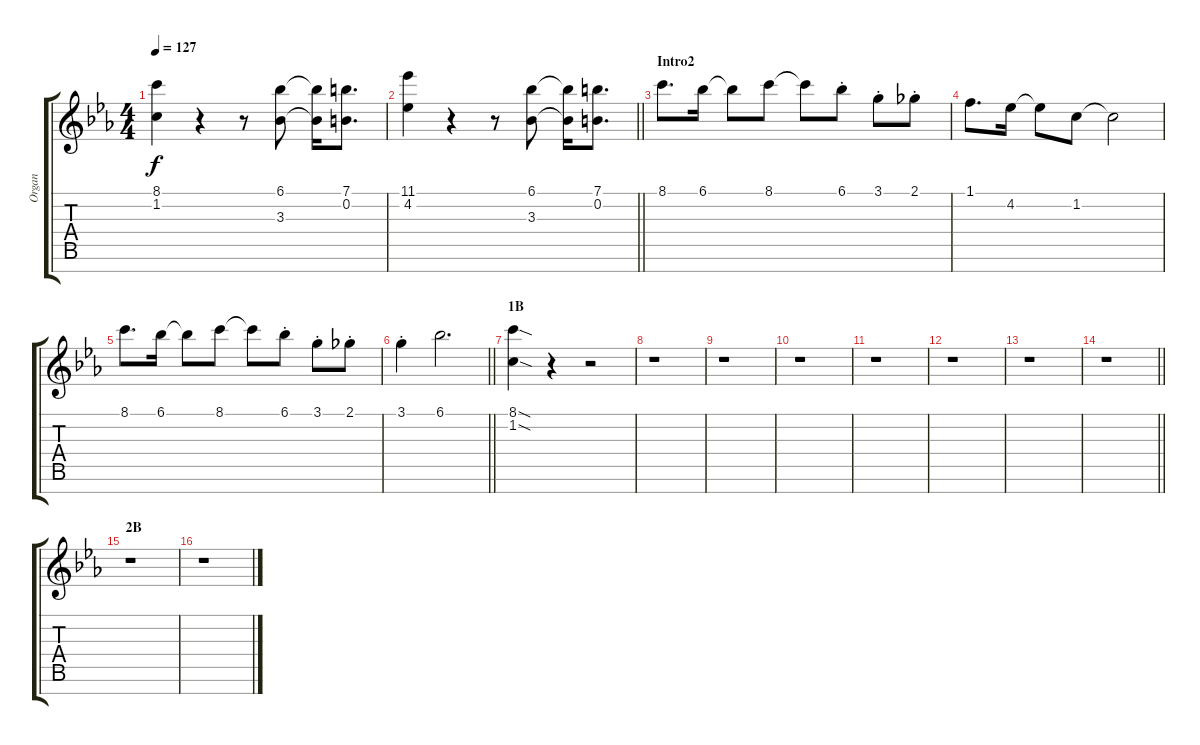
\track ("Organ" "Organ") {instrument rockorgan}
\staff {score tabs}
\tuning (E5 B4 G4 D4 A3 E3 B2) {hide}
\ts (4 4)
\tempo 127
\clef g2
\ks eb
(8.1 1.2).4{dy f} r.4 r.8 (6.1 3.3).8 (6.1{t} 3.3{t}).16 (7.1 0.2).8{d} |
\barLineRight lightlight
(11.1 4.2).4 r.4 r.8 (6.1 3.3).8 (6.1{t} 3.3{t}).16 (7.1 0.2).8{d} |
\section ("" "Intro2")
8.1.8{d} 6.1.16 6.1{t}.8 8.1.8 8.1{t}.8 6.1{st}.8 3.1{st}.8 2.1{st}.8 |
1.1.8{d} 4.2.16 4.2{t}.8 1.2.8 1.2{t}.2 |
8.1.8{d} 6.1.16 6.1{t}.8 8.1.8 8.1{t}.8 6.1{st}.8 3.1{st}.8 2.1{st}.8 |
\barLineRight lightlight
3.1{st}.4 6.1.2{d} |
\section ("" "1B")
(8.1{sod} 1.2{sod}).4 r.4 r.2 |
r.1 |
r.1 |
r.1 |
r.1 |
r.1 |
r.1 |
\barLineRight lightlight
r.1 |
\section ("" "2B")
r.1 |
r.1
